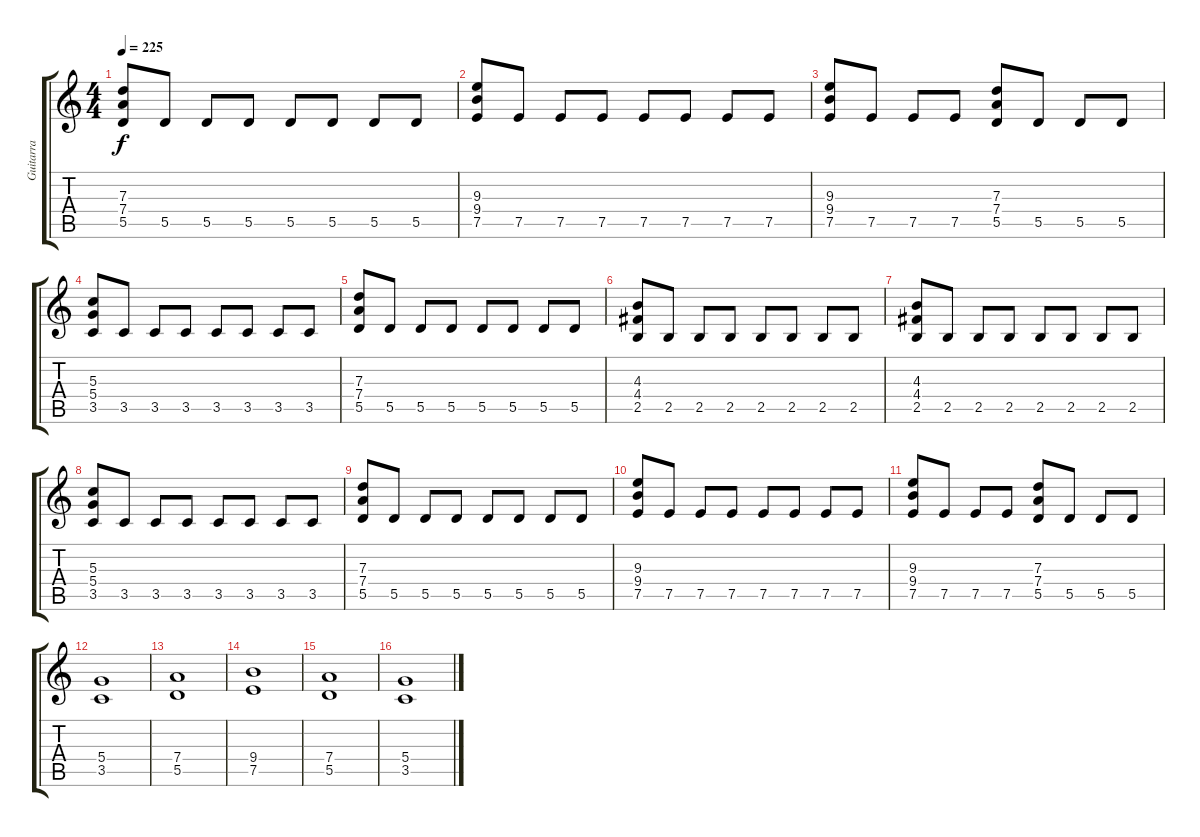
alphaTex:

\track ("Guitarra" "Guitarra") {instrument distortionguitar}
\staff {score tabs}
\tuning (E4 B3 G3 D3 A2 E2) {hide}
\ts (4 4)
\tempo 225
\clef g2
\ks c
(7.3 7.4 5.5).8{dy f} 5.5.8 5.5.8 5.5.8 5.5.8 5.5.8 5.5.8 5.5.8 |
(9.3 9.4 7.5).8 7.5.8 7.5.8 7.5.8 7.5.8 7.5.8 7.5.8 7.5.8 |
(9.3 9.4 7.5).8 7.5.8 7.5.8 7.5.8 (7.3 7.4 5.5).8 5.5.8 5.5.8 5.5.8 |
(5.3 5.4 3.5).8 3.5.8 3.5.8 3.5.8 3.5.8 3.5.8 3.5.8 3.5.8 |
(7.3 7.4 5.5).8 5.5.8 5.5.8 5.5.8 5.5.8 5.5.8 5.5.8 5.5.8 |
(4.3 4.4 2.5).8 2.5.8 2.5.8 2.5.8 2.5.8 2.5.8 2.5.8 2.5.8 |
(4.3 4.4 2.5).8 2.5.8 2.5.8 2.5.8 2.5.8 2.5.8 2.5.8 2.5.8 |
(5.3 5.4 3.5).8 3.5.8 3.5.8 3.5.8 3.5.8 3.5.8 3.5.8 3.5.8 |
(7.3 7.4 5.5).8 5.5.8 5.5.8 5.5.8 5.5.8 5.5.8 5.5.8 5.5.8 |
(9.3 9.4 7.5).8 7.5.8 7.5.8 7.5.8 7.5.8 7.5.8 7.5.8 7.5.8 |
(9.3 9.4 7.5).8 7.5.8 7.5.8 7.5.8 (7.3 7.4 5.5).8 5.5.8 5.5.8 5.5.8 |
(5.4 3.5).1 |
(7.4 5.5).1 |
(9.4 7.5).1 |
(7.4 5.5).1 |
(5.4 3.5).1
